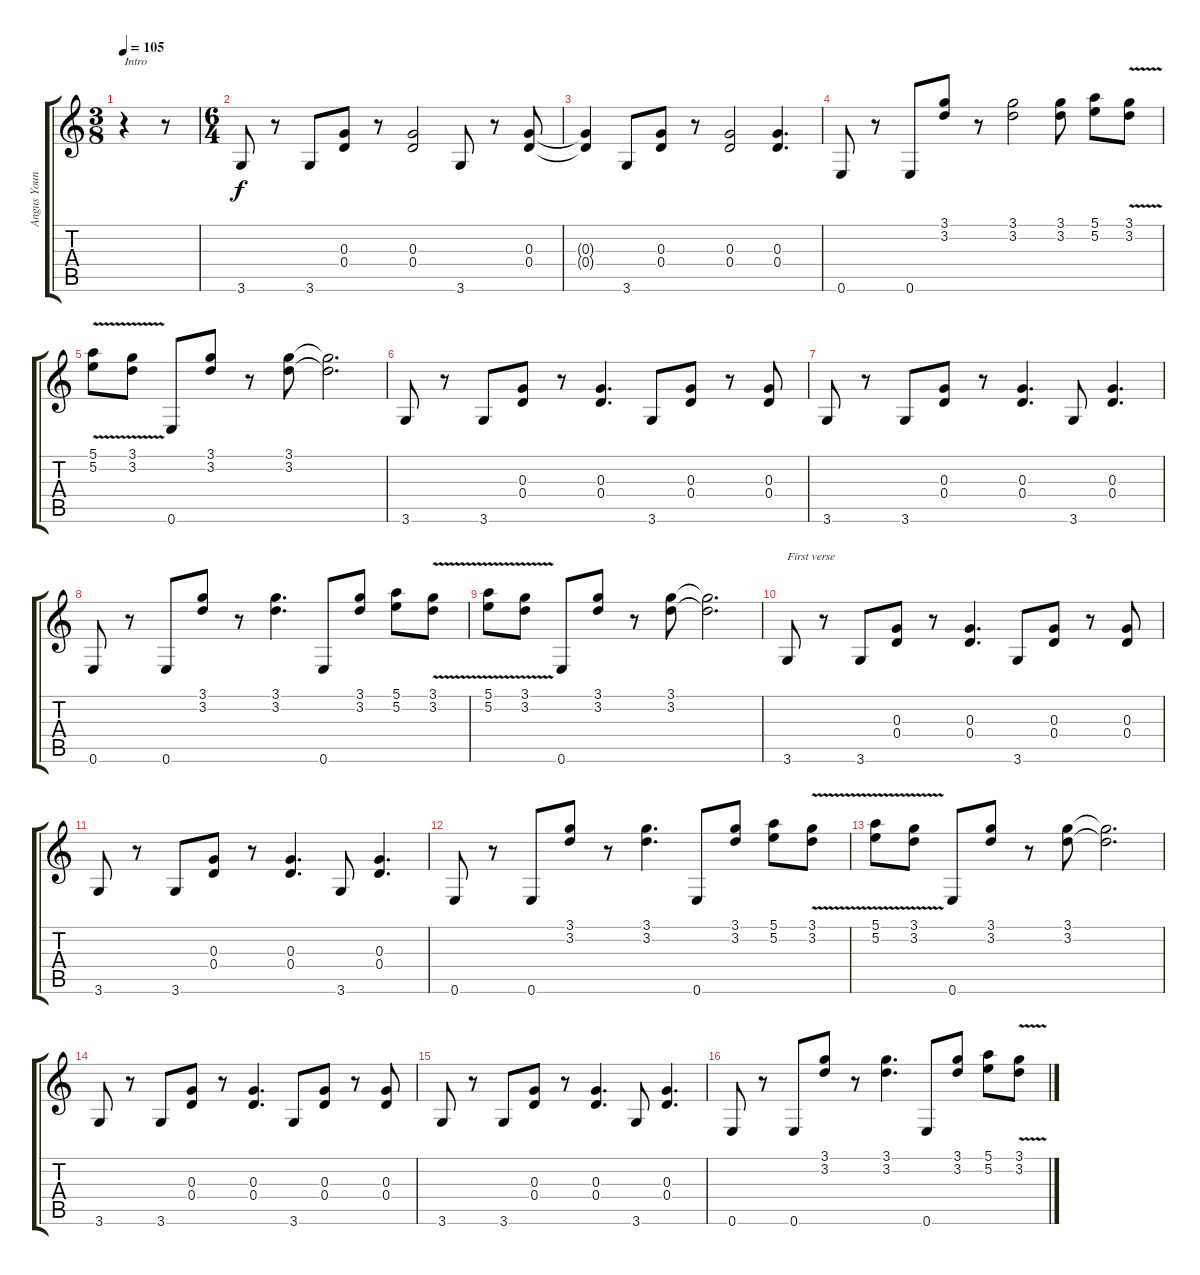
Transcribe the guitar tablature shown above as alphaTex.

\track ("Angus Young" "Angus Youn") {instrument distortionguitar}
\staff {score tabs}
\tuning (E4 B3 G3 D3 A2 E2) {hide}
\ts (3 8)
\tempo 105
\clef g2
\ks c
r.4{txt "Intro" dy f instrument distortionguitar} r.8 |
\ts (6 4)
3.6.8 r.8 3.6.8 (0.3 0.4).8 r.8 (0.3 0.4).2 3.6.8 r.8 (0.3 0.4).8 |
(0.3{t} 0.4{t}).4 3.6.8 (0.3 0.4).8 r.8 (0.3 0.4).2 (0.3 0.4).4{d} |
0.6.8 r.8 0.6.8 (3.1 3.2).8 r.8 (3.1 3.2).2 (3.1 3.2).8 (5.1 5.2).8 (3.1{v} 3.2{v}).8 |
(5.1{v} 5.2{v}).8 (3.1{v} 3.2{v}).8 0.6.8 (3.1 3.2).8 r.8 (3.1 3.2).8 (3.1{t} 3.2{t}).2{d} |
3.6.8 r.8 3.6.8 (0.3 0.4).8 r.8 (0.3 0.4).4{d} 3.6.8 (0.3 0.4).8 r.8 (0.3 0.4).8 |
3.6.8 r.8 3.6.8 (0.3 0.4).8 r.8 (0.3 0.4).4{d} 3.6.8 (0.3 0.4).4{d} |
0.6.8 r.8 0.6.8 (3.1 3.2).8 r.8 (3.1 3.2).4{d} 0.6.8 (3.1 3.2).8 (5.1 5.2).8 (3.1{v} 3.2{v}).8 |
(5.1{v} 5.2{v}).8 (3.1{v} 3.2{v}).8 0.6.8 (3.1 3.2).8 r.8 (3.1 3.2).8 (3.1{t} 3.2{t}).2{d} |
3.6.8{txt "First verse"} r.8 3.6.8 (0.3 0.4).8 r.8 (0.3 0.4).4{d} 3.6.8 (0.3 0.4).8 r.8 (0.3 0.4).8 |
3.6.8 r.8 3.6.8 (0.3 0.4).8 r.8 (0.3 0.4).4{d} 3.6.8 (0.3 0.4).4{d} |
0.6.8 r.8 0.6.8 (3.1 3.2).8 r.8 (3.1 3.2).4{d} 0.6.8 (3.1 3.2).8 (5.1 5.2).8 (3.1{v} 3.2{v}).8 |
(5.1{v} 5.2{v}).8 (3.1{v} 3.2{v}).8 0.6.8 (3.1 3.2).8 r.8 (3.1 3.2).8 (3.1{t} 3.2{t}).2{d} |
3.6.8 r.8 3.6.8 (0.3 0.4).8 r.8 (0.3 0.4).4{d} 3.6.8 (0.3 0.4).8 r.8 (0.3 0.4).8 |
3.6.8 r.8 3.6.8 (0.3 0.4).8 r.8 (0.3 0.4).4{d} 3.6.8 (0.3 0.4).4{d} |
0.6.8 r.8 0.6.8 (3.1 3.2).8 r.8 (3.1 3.2).4{d} 0.6.8 (3.1 3.2).8 (5.1 5.2).8 (3.1{v} 3.2{v}).8
